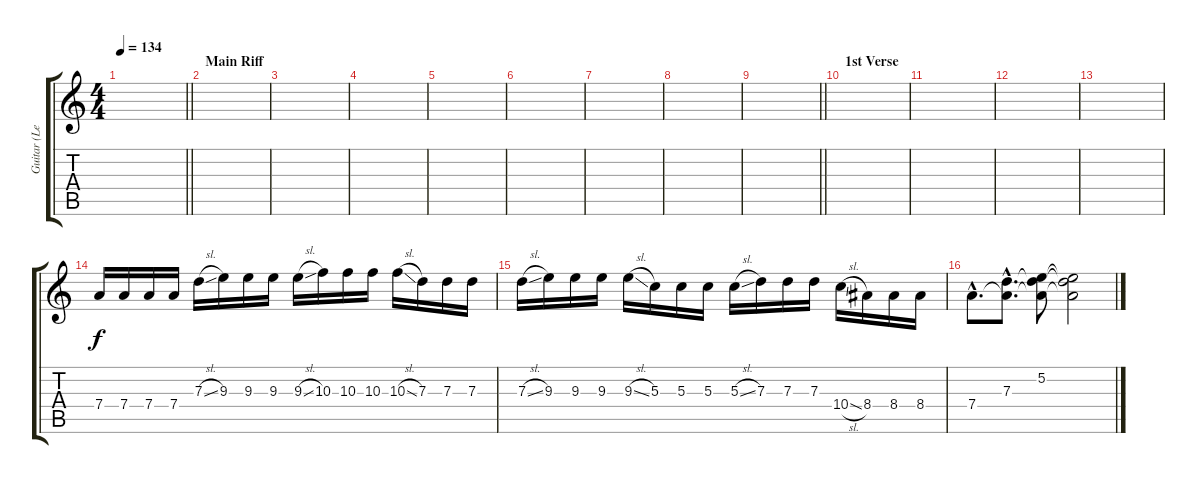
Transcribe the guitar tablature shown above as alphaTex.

\track ("Guitar (Lead)" "Guitar (Le") {instrument distortionguitar}
\staff {score tabs}
\tuning (E4 B3 G3 D3 A2 D2) {hide}
\ts (4 4)
\tempo 134
\clef g2
\barLineRight lightlight
\ks c
|
\section ("" "Main Riff")
|
|
|
|
|
|
|
\barLineRight lightlight
|
\section ("" "1st Verse")
|
|
|
|
7.4.16 7.4.16 7.4.16 7.4.16 7.3{sl}.16 9.3.16 9.3.16 9.3.16 9.3{sl}.16 10.3.16 10.3.16 10.3.16 10.3{sl}.16 7.3.16 7.3.16 7.3.16 |
7.3{sl}.16 9.3.16 9.3.16 9.3.16 9.3{sl}.16 5.3.16 5.3.16 5.3.16 5.3{sl}.16 7.3.16 7.3.16 7.3.16 10.4{sl}.16 8.4.16 8.4.16 8.4.16 |
7.4{hac}.8{d} (7.3{hac} 7.4{hac t}).8{d} (5.2 7.3{t} 7.4{t}).8 (5.2{t} 7.3{t} 7.4{t}).2
